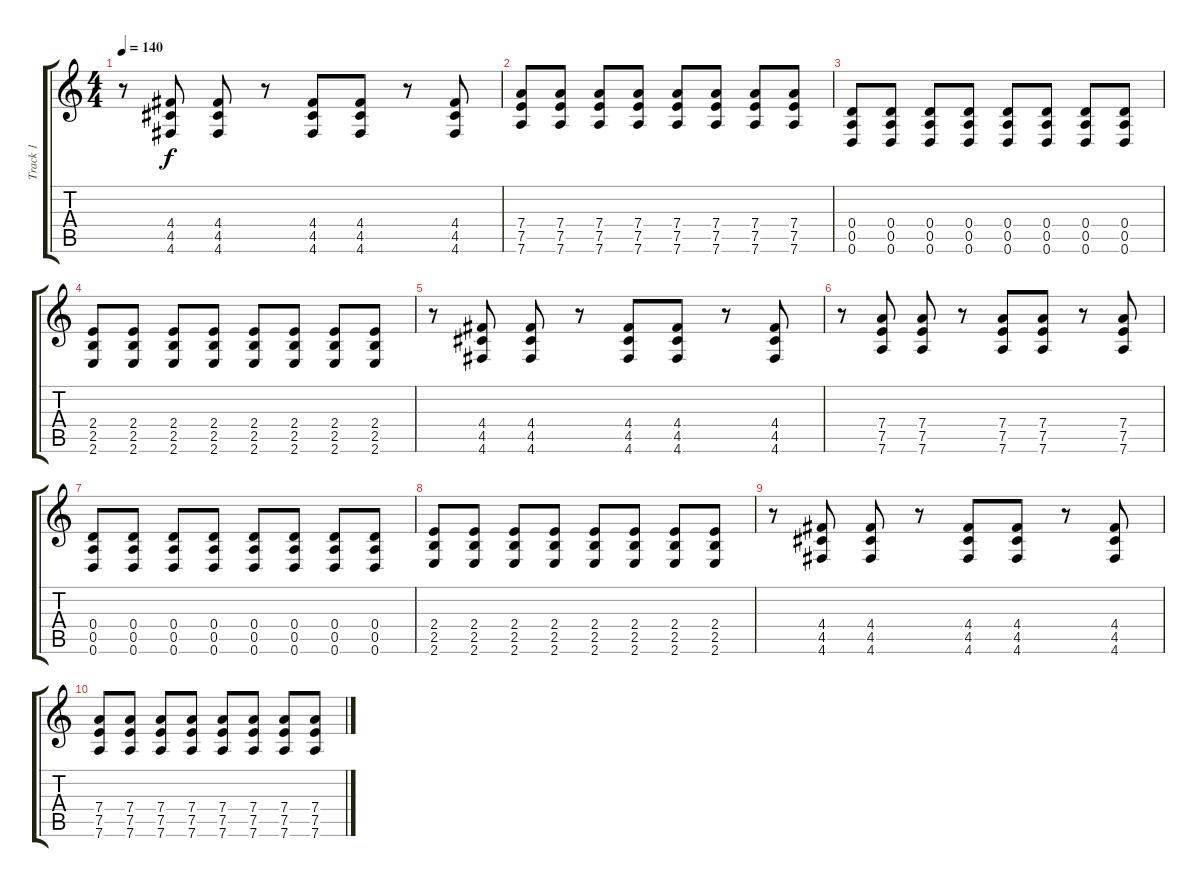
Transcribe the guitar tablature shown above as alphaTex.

\track ("Track 1" "Track 1") {instrument distortionguitar}
\staff {score tabs}
\tuning (E4 B3 G3 D3 A2 D2) {hide}
\ts (4 4)
\tempo 140
\clef g2
\ks c
r.8{dy f} (4.4 4.5 4.6).8 (4.4 4.5 4.6).8 r.8 (4.4 4.5 4.6).8 (4.4 4.5 4.6).8 r.8 (4.4 4.5 4.6).8 |
(7.4 7.5 7.6).8 (7.4 7.5 7.6).8 (7.4 7.5 7.6).8 (7.4 7.5 7.6).8 (7.4 7.5 7.6).8 (7.4 7.5 7.6).8 (7.4 7.5 7.6).8 (7.4 7.5 7.6).8 |
(0.4 0.5 0.6).8 (0.4 0.5 0.6).8 (0.4 0.5 0.6).8 (0.4 0.5 0.6).8 (0.4 0.5 0.6).8 (0.4 0.5 0.6).8 (0.4 0.5 0.6).8 (0.4 0.5 0.6).8 |
(2.4 2.5 2.6).8 (2.4 2.5 2.6).8 (2.4 2.5 2.6).8 (2.4 2.5 2.6).8 (2.4 2.5 2.6).8 (2.4 2.5 2.6).8 (2.4 2.5 2.6).8 (2.4 2.5 2.6).8 |
r.8 (4.4 4.5 4.6).8 (4.4 4.5 4.6).8 r.8 (4.4 4.5 4.6).8 (4.4 4.5 4.6).8 r.8 (4.4 4.5 4.6).8 |
r.8 (7.4 7.5 7.6).8 (7.4 7.5 7.6).8 r.8 (7.4 7.5 7.6).8 (7.4 7.5 7.6).8 r.8 (7.4 7.5 7.6).8 |
(0.4 0.5 0.6).8 (0.4 0.5 0.6).8 (0.4 0.5 0.6).8 (0.4 0.5 0.6).8 (0.4 0.5 0.6).8 (0.4 0.5 0.6).8 (0.4 0.5 0.6).8 (0.4 0.5 0.6).8 |
(2.4 2.5 2.6).8 (2.4 2.5 2.6).8 (2.4 2.5 2.6).8 (2.4 2.5 2.6).8 (2.4 2.5 2.6).8 (2.4 2.5 2.6).8 (2.4 2.5 2.6).8 (2.4 2.5 2.6).8 |
r.8 (4.4 4.5 4.6).8 (4.4 4.5 4.6).8 r.8 (4.4 4.5 4.6).8 (4.4 4.5 4.6).8 r.8 (4.4 4.5 4.6).8 |
(7.4 7.5 7.6).8 (7.4 7.5 7.6).8 (7.4 7.5 7.6).8 (7.4 7.5 7.6).8 (7.4 7.5 7.6).8 (7.4 7.5 7.6).8 (7.4 7.5 7.6).8 (7.4 7.5 7.6).8
